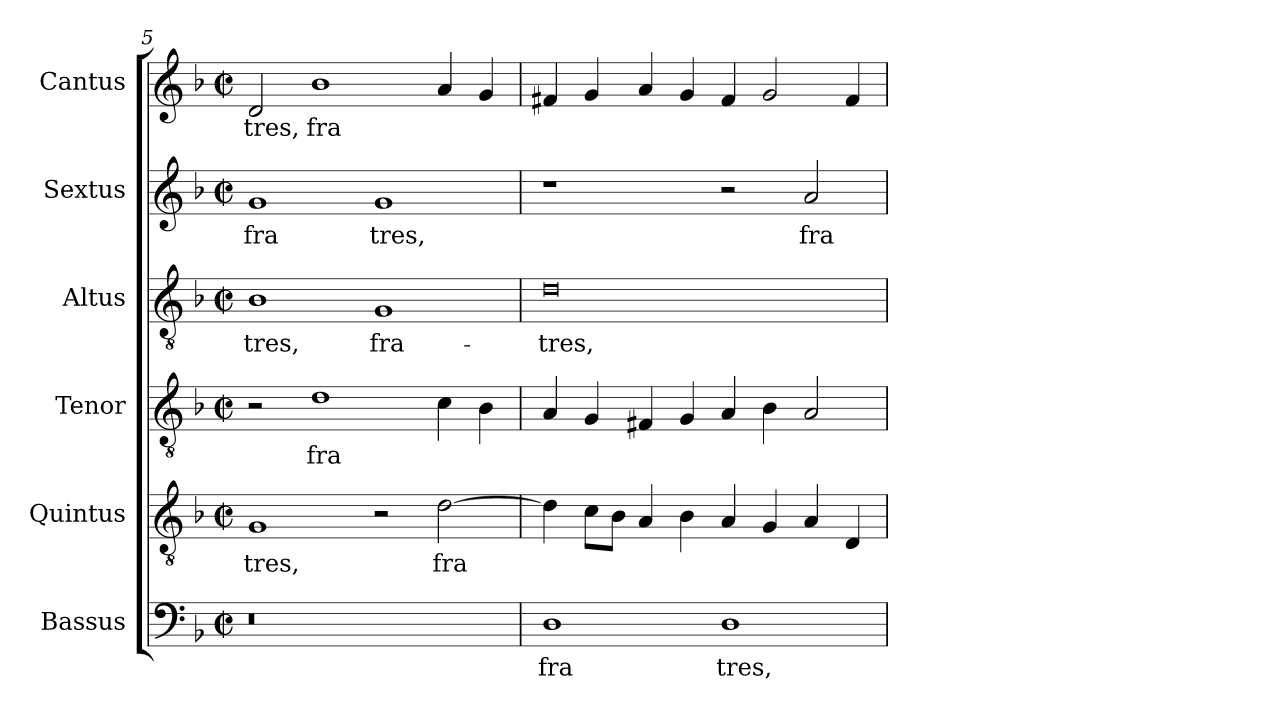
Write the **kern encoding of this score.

**kern	**text	**kern	**text	**kern	**text	**kern	**text	**kern	**text	**kern	**text
*part6	*part6	*part5	*part5	*part4	*part4	*part3	*part3	*part2	*part2	*part1	*part1
*staff6	*staff6	*staff5	*staff5	*staff4	*staff4	*staff3	*staff3	*staff2	*staff2	*staff1	*staff1
*I"Bassus	*	*I"Quintus	*	*I"Tenor	*	*I"Altus	*	*I"Sextus	*	*I"Cantus	*
*clefF4	*	*clefGv2	*	*clefGv2	*	*clefGv2	*	*clefG2	*	*clefG2	*
*k[b-]	*	*k[b-]	*	*k[b-]	*	*k[b-]	*	*k[b-]	*	*k[b-]	*
*F:	*	*F:	*	*F:	*	*F:	*	*F:	*	*F:	*
*M2/2	*	*M2/2	*	*M2/2	*	*M2/2	*	*M2/2	*	*M2/2	*
*met(c|)	*	*met(c|)	*	*met(c|)	*	*met(c|)	*	*met(c|)	*	*met(c|)	*
=5	=5	=5	=5	=5	=5	=5	=5	=5	=5	=5	=5
!	!	!	!LO:LY:b:cj	!	!	!	!LO:LY:b:cj	!	!LO:LY:b:cj	!	!LO:LY:b:cj
0r	.	1G	tres,	2r	.	1B-	-tres,	1g	fra	2d/	tres,
!	!	!	!	!	!LO:LY:b:cj	!	!	!	!	!	!LO:LY:b:cj
.	.	.	.	1d	fra	.	.	.	.	1b-	fra
!	!	!	!	!	!	!	!LO:LY:b:cj	!	!LO:LY:b:cj	!	!
.	.	2r	.	.	.	1G	fra-	1g	tres,	.	.
!	!	!	!LO:LY:b	!	!	!	!	!	!	!	!
.	.	[>2d\	fra	4c\	.	.	.	.	.	4a/	.
.	.	.	.	4B-\	.	.	.	.	.	4g/	.
!!LO:LB:g=z
=6	=6	=6	=6	=6	=6	=6	=6	=6	=6	=6	=6
!	!LO:LY:b:cj	!	!	!	!	!	!LO:LY:b:cj	!	!	!	!
1D	fra	4d\]	.	4A/	.	0d	-tres,	1r	.	4f#X/	.
.	.	8c\L	.	4G/	.	.	.	.	.	4g/	.
.	.	8B-\J	.	.	.	.	.	.	.	.	.
.	.	4A/	.	4F#X/	.	.	.	.	.	4a/	.
.	.	4B-\	.	4G/	.	.	.	.	.	4g/	.
!	!LO:LY:b:cj	!	!	!	!	!	!	!	!	!	!
1D	tres,	4A/	.	4A/	.	.	.	2r	.	4f#/	.
.	.	4G/	.	4B-\	.	.	.	.	.	2g/	.
!	!	!	!	!	!	!	!	!	!LO:LY:b:cj	!	!
.	.	4A/	.	2A/	.	.	.	2a/	fra	.	.
.	.	4D/	.	.	.	.	.	.	.	4f#/	.
=	=	=	=	=	=	=	=	=	=	=	=
*-	*-	*-	*-	*-	*-	*-	*-	*-	*-	*-	*-
